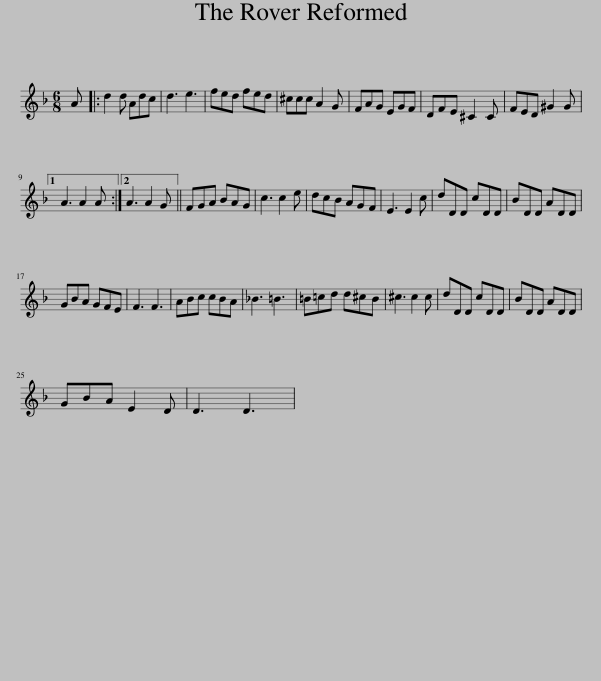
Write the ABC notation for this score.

X:1
L:1/8
M:6/8
I:linebreak $
K:F
V:1 treble
V:1
 A |: d2 d Adc | d3 e3 | fed fed | ^ccc A2 G | %5
 FAG EGF | DFE ^C2 C | FED ^G2 G |1$ A3 A2 A :|2 A3 A2 G || %10
 FGA BAG | c3 c2 e | dcB AGF | E3 E2 c | dDD cDD | %15
 BDD ADD |$ GBA GFE | F3 F3 | ABc cBA | _B3 =B3 | %20
 =B=cd d^cB | ^c3 c2 c | dDD cDD | BDD ADD |$ GBA E2 D | %25
 D3 D3 | %26
